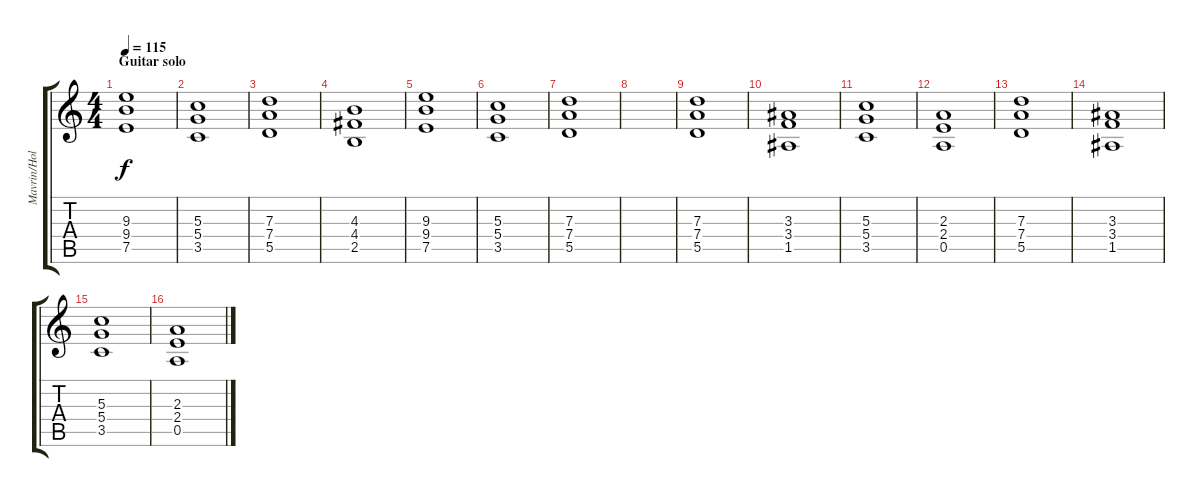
\track ("Mavrin/Holstinin" "Mavrin/Hol") {instrument distortionguitar}
\staff {score tabs}
\tuning (E4 B3 G3 D3 A2 E2) {hide}
\ts (4 4)
\section ("" "Guitar solo")
\tempo 115
\clef g2
\ks c
(9.3 9.4 7.5).1{dy f} |
(5.3 5.4 3.5).1 |
(7.3 7.4 5.5).1 |
(4.3 4.4 2.5).1 |
(9.3 9.4 7.5).1 |
(5.3 5.4 3.5).1 |
(7.3 7.4 5.5).1 |
|
(7.3 7.4 5.5).1 |
(3.3 3.4 1.5).1 |
(5.3 5.4 3.5).1 |
(2.3 2.4 0.5).1 |
(7.3 7.4 5.5).1 |
(3.3 3.4 1.5).1 |
(5.3 5.4 3.5).1 |
(2.3 2.4 0.5).1
